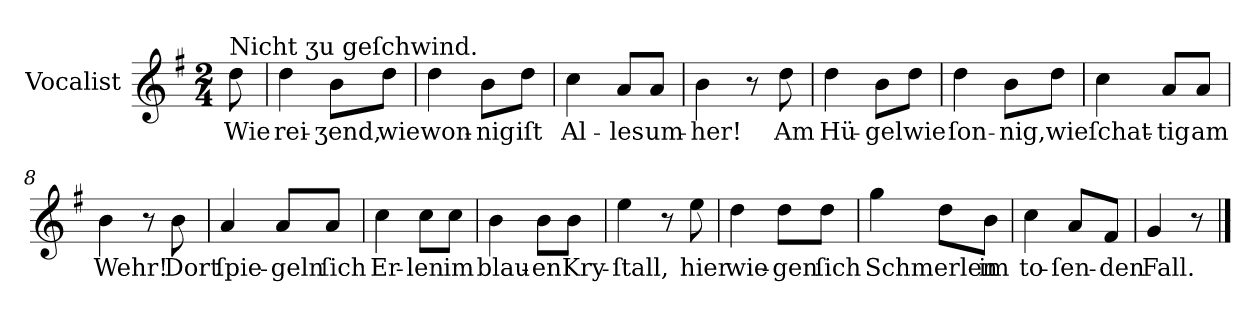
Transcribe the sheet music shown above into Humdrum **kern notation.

**kern	**text
*part1	*part1
*staff1	*staff1
*I"Vocalist	*
*k[f#]	*
*G:	*
*M2/4	*
=	=
!LO:TX:a:t=Nicht ʒu geſchwind.	!
8dd	Wie
=1	=1
4dd	rei-
8bL	-ʒend,
8ddJ	wie
=2	=2
4dd	won-
8bL	-nig
8ddJ	iſt
=3	=3
4cc	Al-
8aL	-les
8aJ	um-
=4	=4
4b	-her!
8r	.
8dd	Am
=5	=5
4dd	Hü-
8bL	-gel
8ddJ	wie
=6	=6
4dd	ſon-
8bL	-nig,
8ddJ	wie
=7	=7
4cc	ſchat-
8aL	-tig
8aJ	am
=8	=8
4b	Wehr!
8r	.
8b	Dort
=9	=9
4a	ſpie-
8aL	-geln
8aJ	ſich
=10	=10
4cc	Er-
8ccL	-len
8ccJ	im
=11	=11
4b	blau-
8bL	-en
8bJ	Kry-
=12	=12
4ee	-ſtall,
8r	.
8ee	hier
=13	=13
4dd	wie-
8ddL	-gen
8ddJ	ſich
=14	=14
4gg	Schmerlen
8ddL	.
8bJ	im
=15	=15
4cc	to-
8aL	-ſen-
8f#J	-den
=16	=16
4g	Fall.
8r	.
==	==
*-	*-
